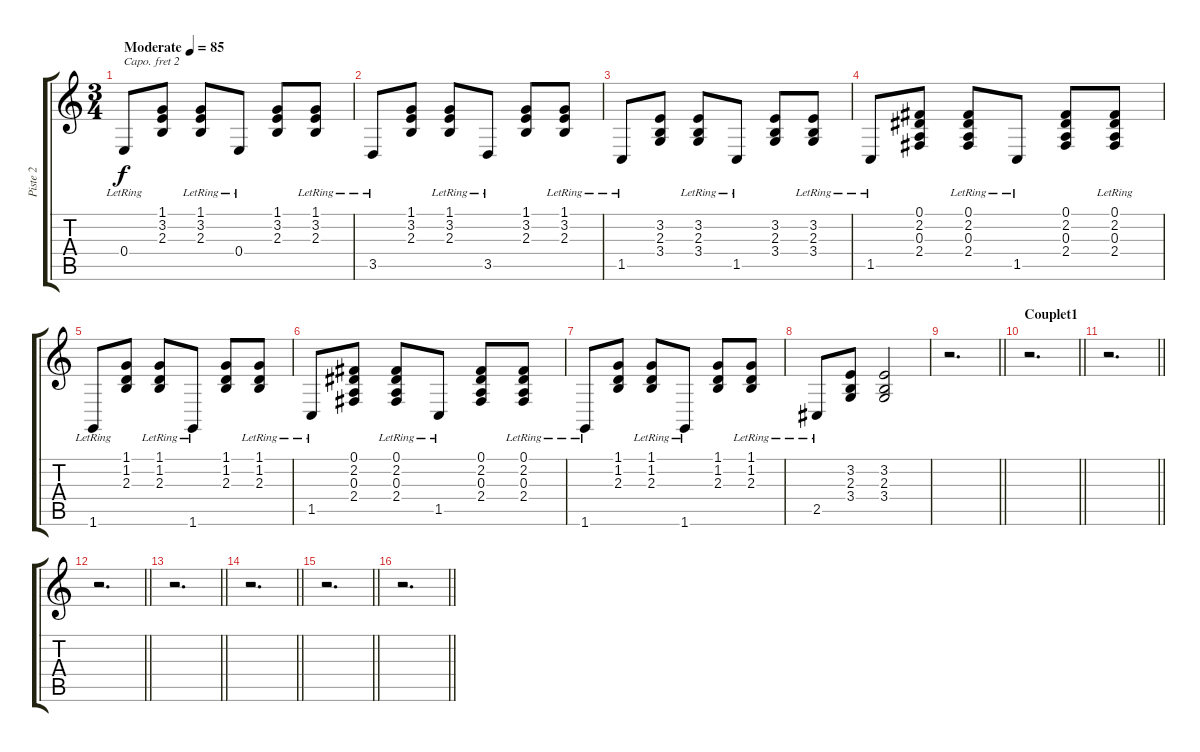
\track ("Piste 2" "Piste 2") {instrument electricpiano2}
\staff {score tabs}
\capo 2
\tuning (E4 B3 G3 D3 A2 E2) {hide}
\ts (3 4)
\tempo (85 "Moderate")
\clef g2
\ks c
0.4{lr}.8{dy f instrument electricpiano2} (1.1 3.2 2.3).8 (1.1{lr} 3.2{lr} 2.3{lr}).8 0.4{lr}.8 (1.1 3.2 2.3).8 (1.1{lr} 3.2{lr} 2.3{lr}).8 |
3.5{lr}.8 (1.1 3.2 2.3).8 (1.1{lr} 3.2{lr} 2.3{lr}).8 3.5{lr}.8 (1.1 3.2 2.3).8 (1.1{lr} 3.2{lr} 2.3{lr}).8 |
1.5{lr}.8 (3.2 2.3 3.4).8 (3.2{lr} 2.3{lr} 3.4{lr}).8 1.5{lr}.8 (3.2 2.3 3.4).8 (3.2{lr} 2.3{lr} 3.4{lr}).8 |
1.5{lr}.8 (0.1 2.2 0.3 2.4).8 (0.1{lr} 2.2{lr} 0.3{lr} 2.4{lr}).8 1.5{lr}.8 (0.1 2.2 0.3 2.4).8 (0.1{lr} 2.2{lr} 0.3{lr} 2.4{lr}).8 |
1.6{lr}.8 (1.1 1.2 2.3).8 (1.1{lr} 1.2{lr} 2.3{lr}).8 1.6{lr}.8 (1.1 1.2 2.3).8 (1.1{lr} 1.2{lr} 2.3{lr}).8 |
1.5{lr}.8 (0.1 2.2 0.3 2.4).8 (0.1{lr} 2.2{lr} 0.3{lr} 2.4{lr}).8 1.5{lr}.8 (0.1 2.2 0.3 2.4).8 (0.1{lr} 2.2{lr} 0.3{lr} 2.4{lr}).8 |
1.6{lr}.8 (1.1 1.2 2.3).8 (1.1{lr} 1.2{lr} 2.3{lr}).8 1.6{lr}.8 (1.1 1.2 2.3).8 (1.1{lr} 1.2{lr} 2.3{lr}).8 |
2.5{lr}.8 (3.2 2.3 3.4).8 (3.2 2.3 3.4).2 |
\barLineRight lightlight
r.2{d} |
\section ("" "Couplet1")
\barLineRight lightlight
r.2{d} |
\barLineRight lightlight
r.2{d} |
\barLineRight lightlight
r.2{d} |
\barLineRight lightlight
r.2{d} |
\barLineRight lightlight
r.2{d} |
\barLineRight lightlight
r.2{d} |
\barLineRight lightlight
r.2{d}
